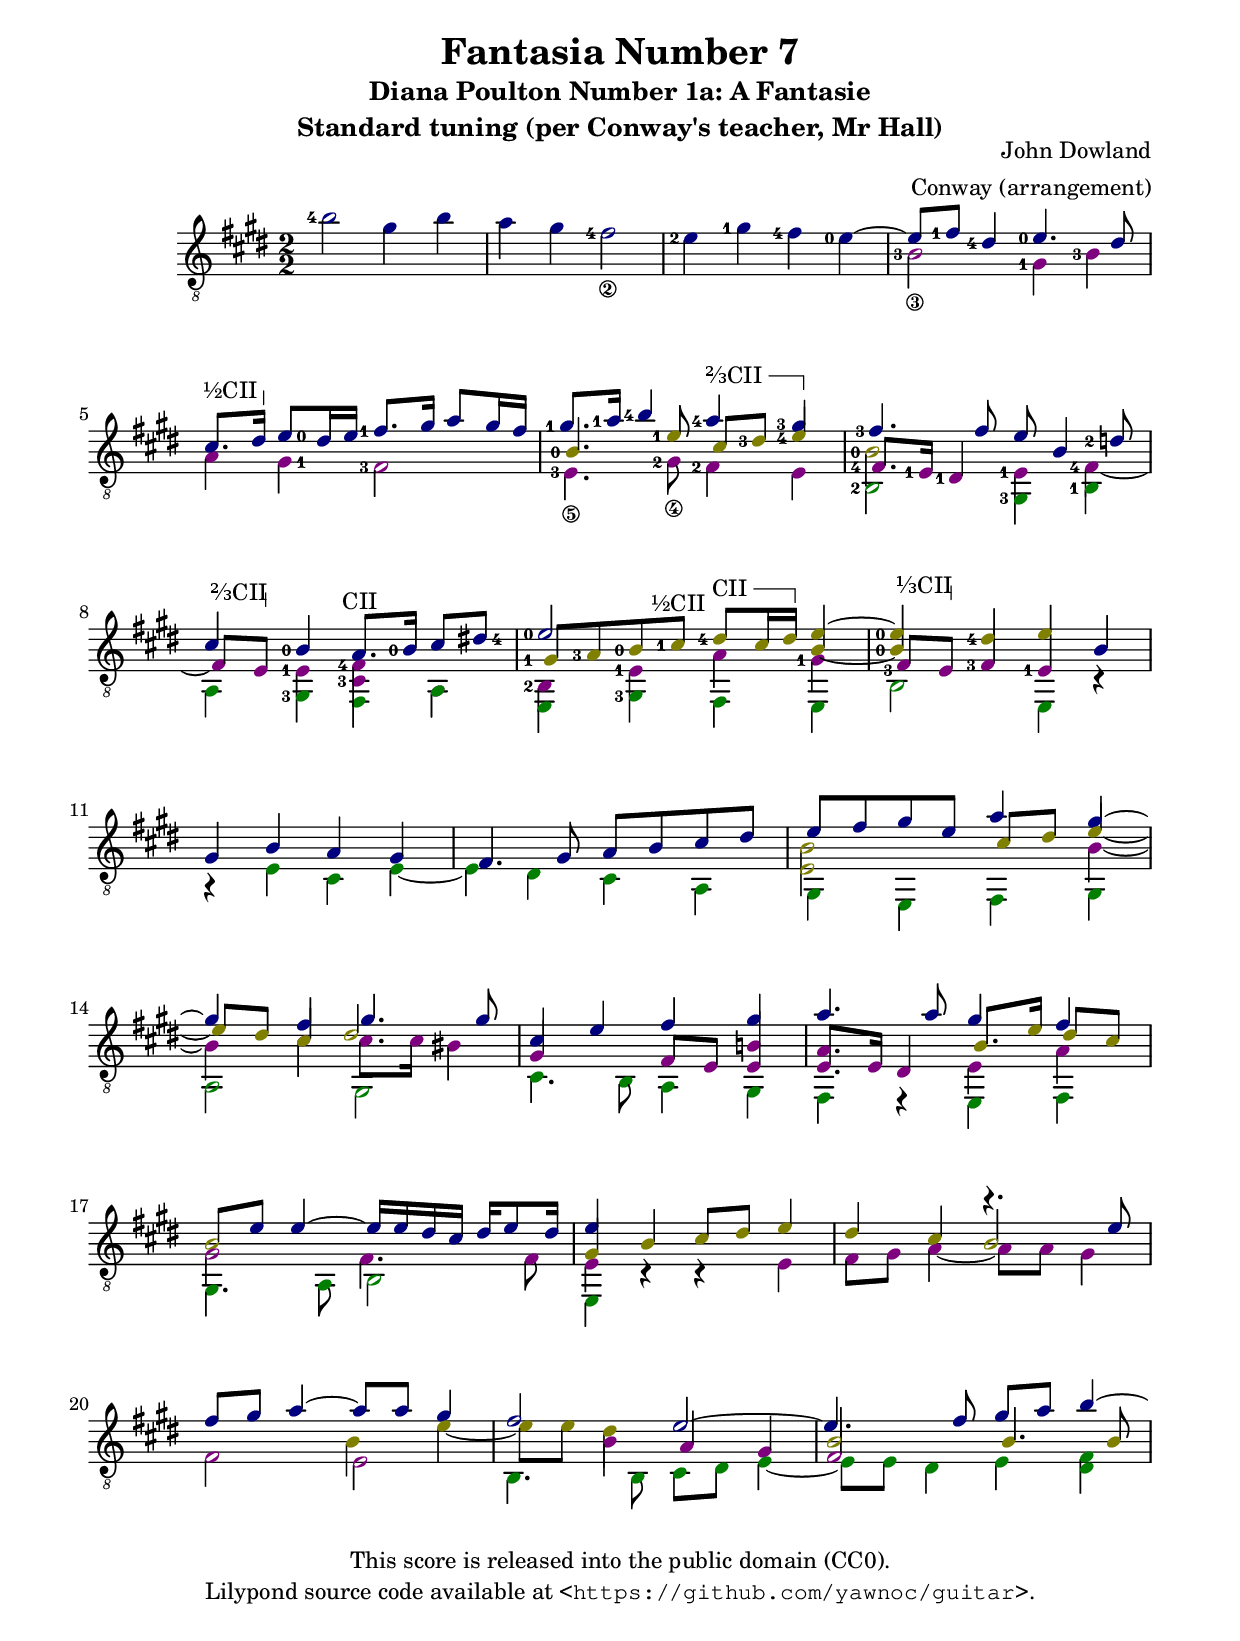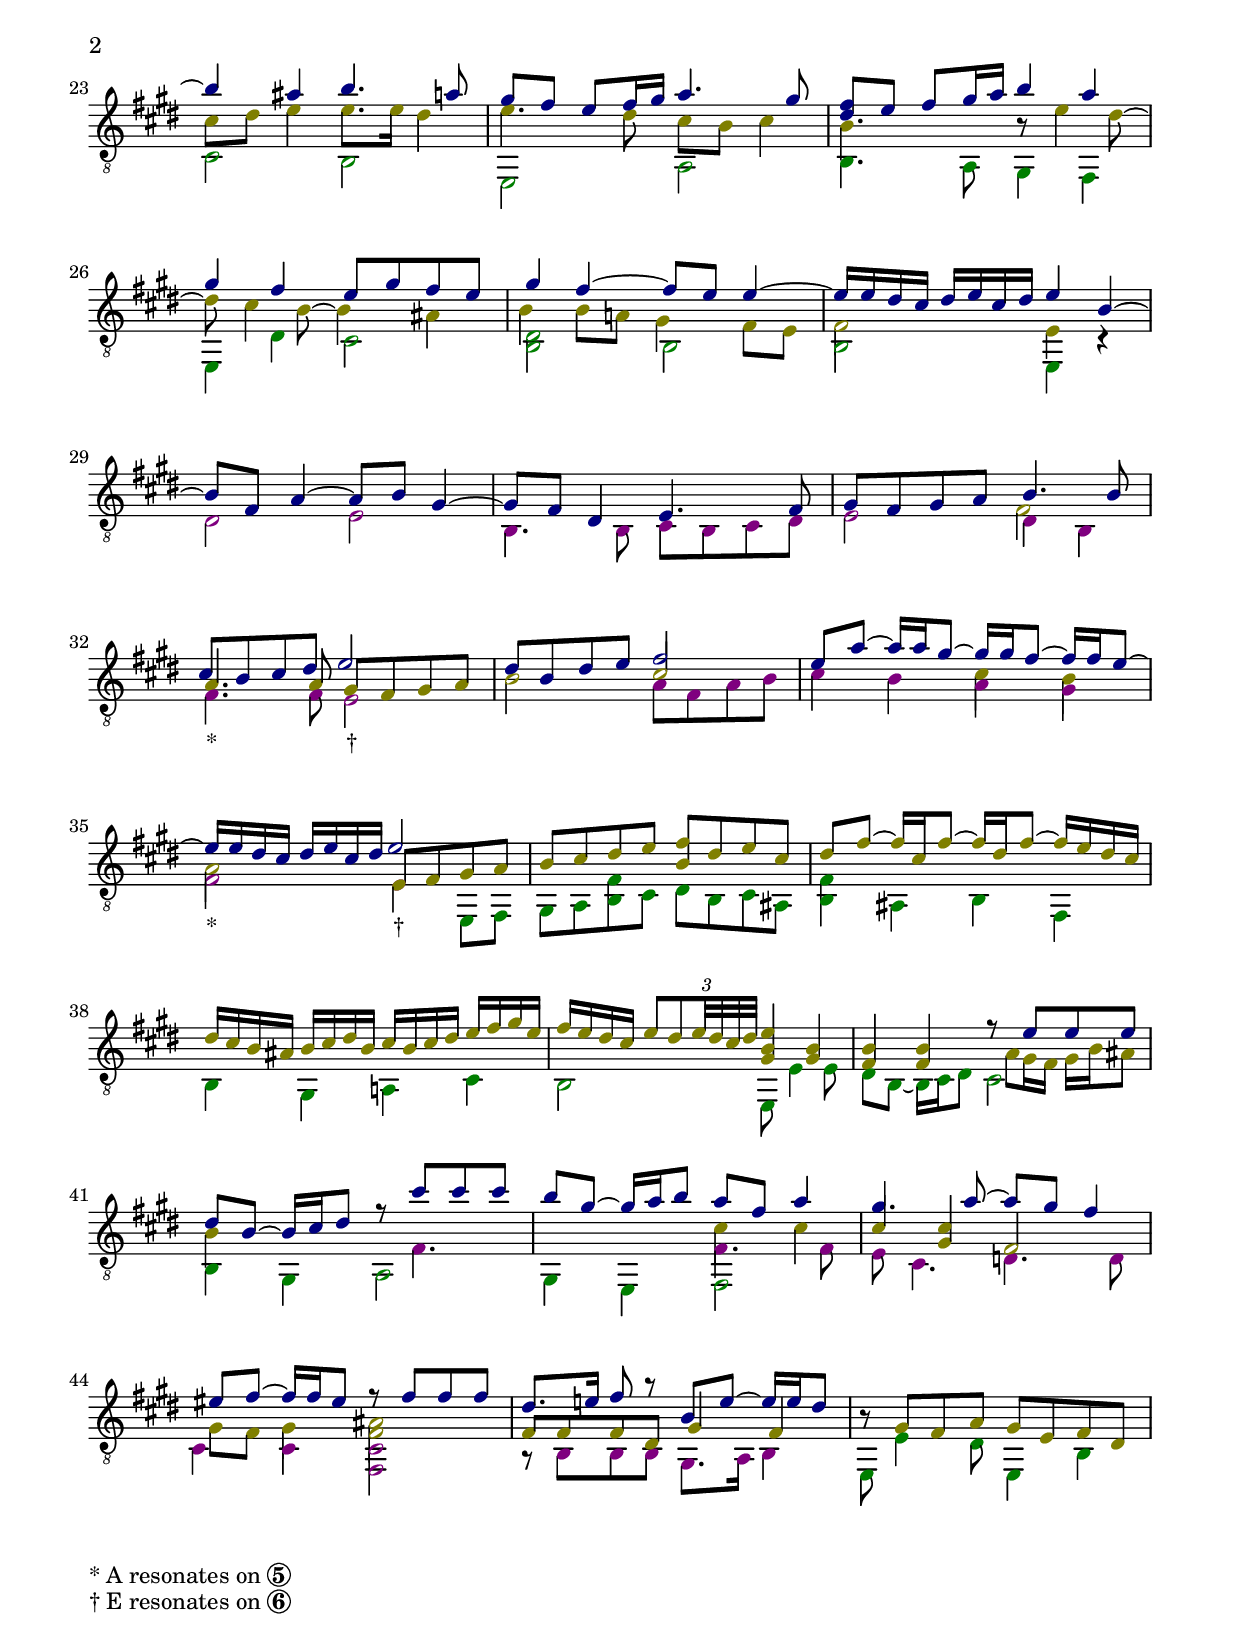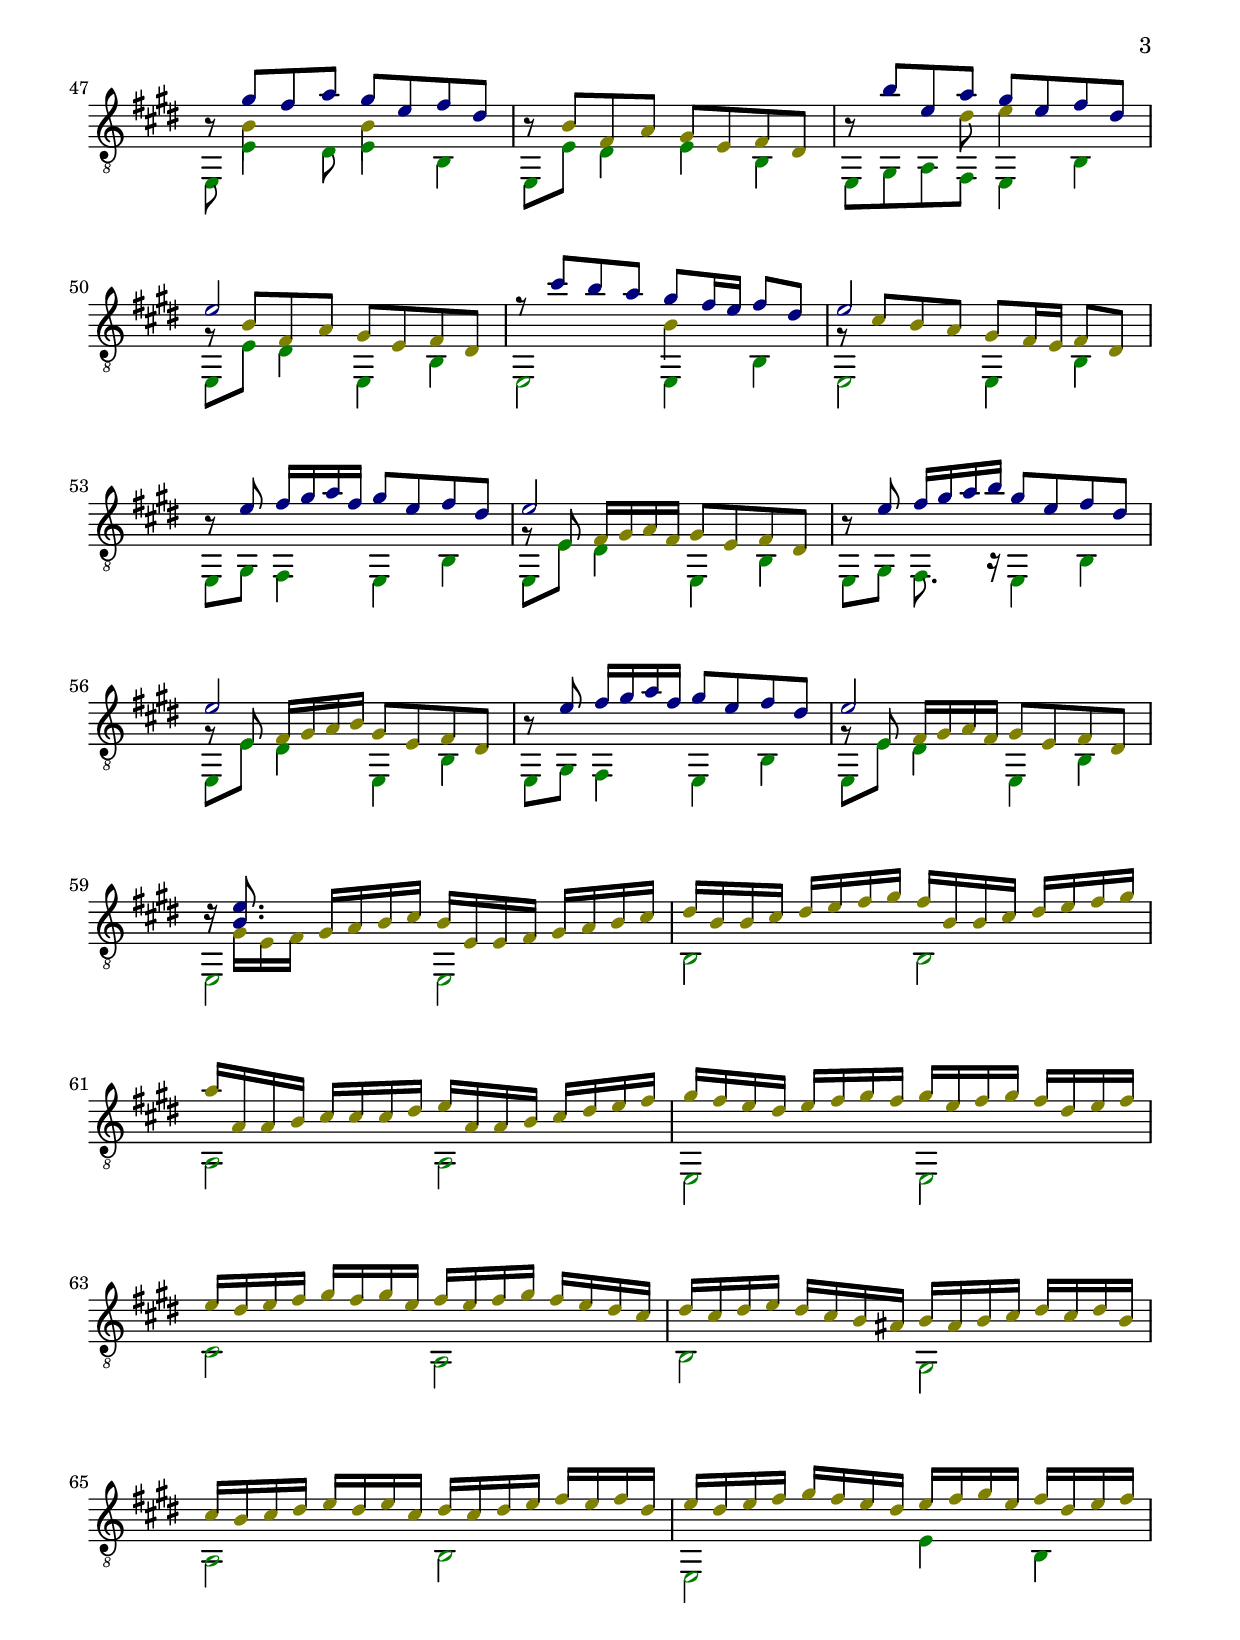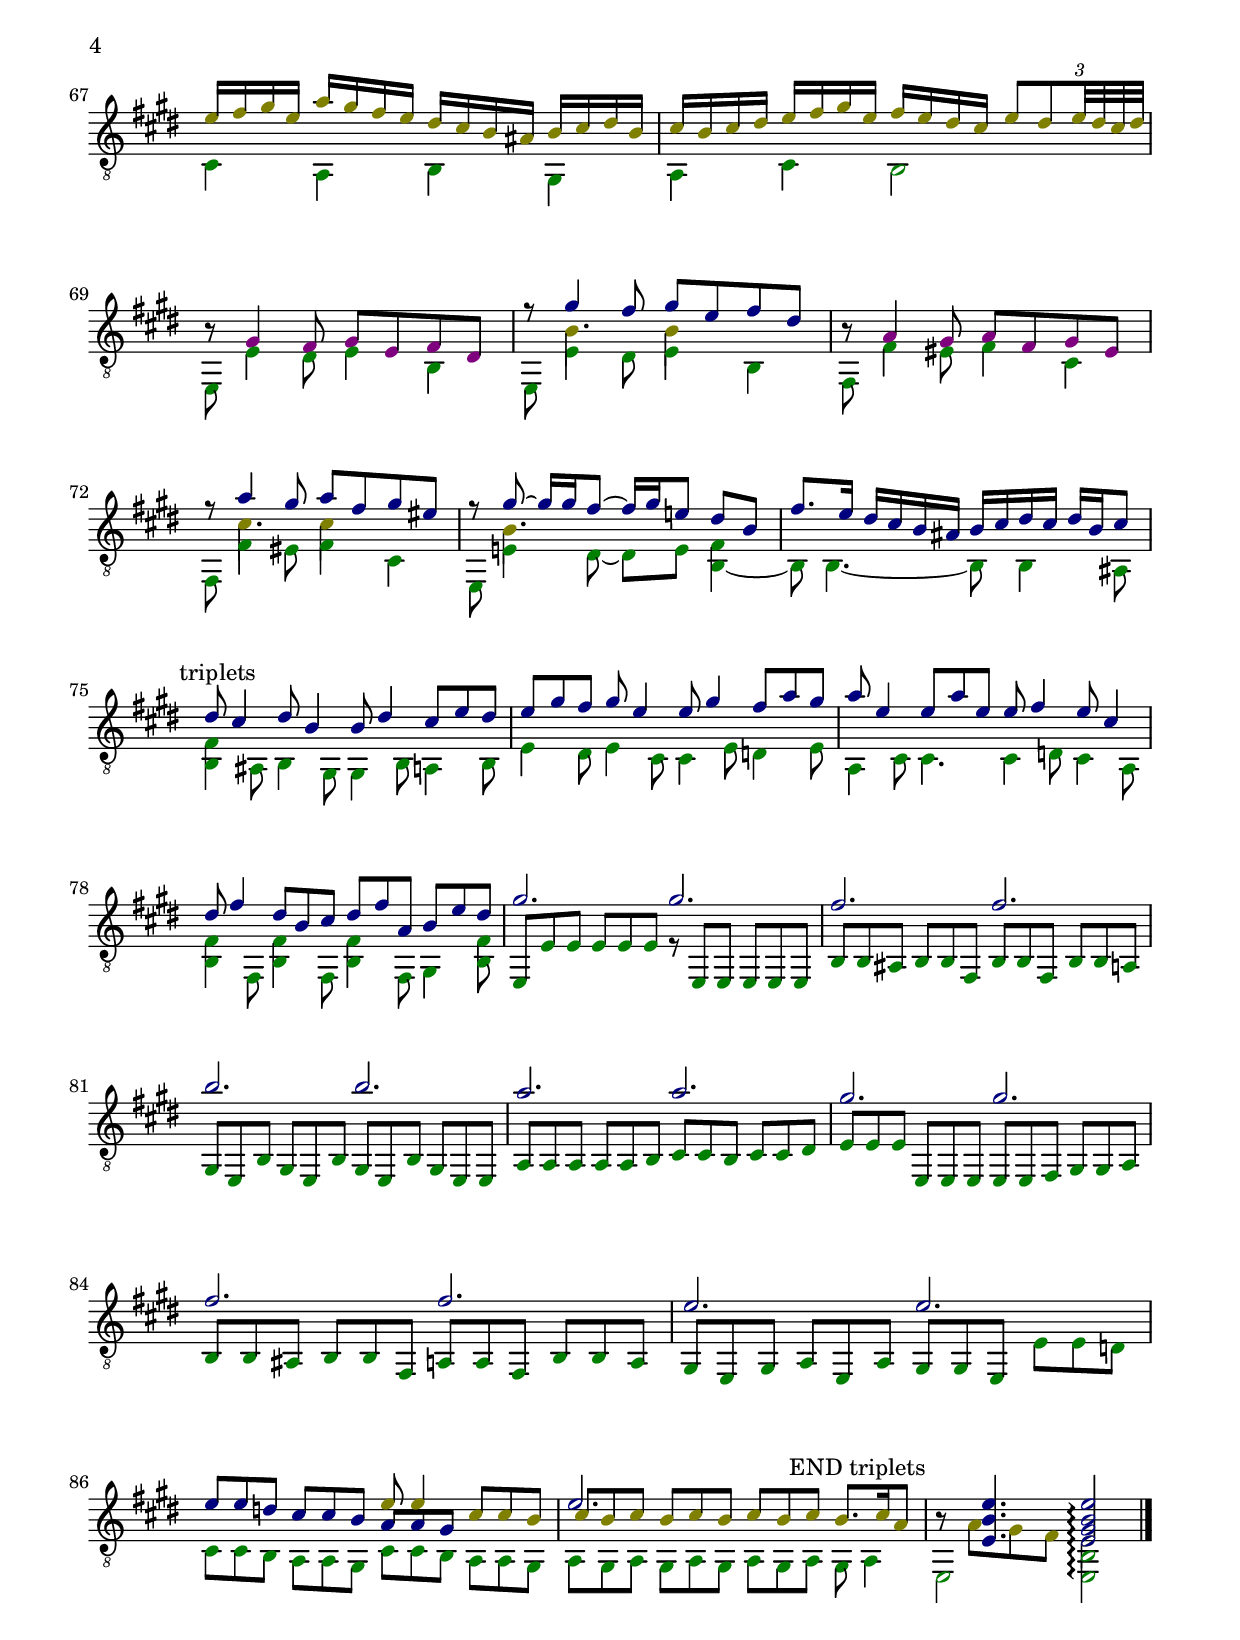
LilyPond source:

\version "2.18.2"


%%%%%%%%%%%%%%%%%%%%%%%%%%%%%%%%%%%%%%%%%%%%%%%%%%%%%%%%%%%%%%%%
% General
%%%%%%%%%%%%%%%%%%%%%%%%%%%%%%%%%%%%%%%%%%%%%%%%%%%%%%%%%%%%%%%%

\paper {
  top-margin = 1.5\cm
  left-margin = 1.5\cm
  right-margin = 1.5\cm
  bottom-margin = 1.5\cm
  ragged-last-bottom = ##f
  footnote-separator-markup = \markup { \vspace #1.5 }
}

globalSettings = {
  \accidentalStyle modern
  \compressFullBarRests
  \mergeDifferentlyHeadedOn
  \mergeDifferentlyDottedOn
  \numericTimeSignature
  \pointAndClickOff
  \override TextScript.extra-offset = #'(0 . 0.7)
  \override Score.FootnoteItem.annotation-line = ##f
}

origin-url = "https://github.com/yawnoc/guitar"

\header {
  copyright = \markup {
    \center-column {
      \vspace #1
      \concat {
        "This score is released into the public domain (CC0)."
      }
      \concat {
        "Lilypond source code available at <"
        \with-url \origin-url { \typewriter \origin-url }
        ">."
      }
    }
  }
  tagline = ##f
}

triplet = #(define-music-function
  (parser location music) (ly:music?)
  #{
    \tuplet 3/2 { $music }
  #}
)

tripletDuple = #(define-music-function
  (parser location music) (ly:music?)
  #{
    \tuplet 6/4 { $music }
  #}
)

overrideBeamedStemLengths = #(define-scheme-function
  (parser location lengths) (list?)
  #{
    \override Stem.details.beamed-lengths = $lengths
  #}
)
revertBeamedStemLengths = { \revert Stem.details.beamed-lengths }

overrideBeamVerticalPositions = #(define-scheme-function
  (parser location positions) (pair?)
  #{
    \override Beam.positions = $positions
  #}
)

%%%%%%%%%%%%%%%%%%%%%%%%%%%%%%%%%%%%%%%%%%%%%%%%%%%%%%%%%%%%%%%%
% Semantic bar lines
%%%%%%%%%%%%%%%%%%%%%%%%%%%%%%%%%%%%%%%%%%%%%%%%%%%%%%%%%%%%%%%%

barLineGoto = { \bar "||" }
barLineKeyChange = { \bar "||" }
barLineEnd = { \bar "|." }

%%%%%%%%%%%%%%%%%%%%%%%%%%%%%%%%%%%%%%%%%%%%%%%%%%%%%%%%%%%%%%%%
% Guitar notation
%%%%%%%%%%%%%%%%%%%%%%%%%%%%%%%%%%%%%%%%%%%%%%%%%%%%%%%%%%%%%%%%

stringNumbersAbove = { \set stringNumberOrientations = #'(up) }
stringNumbersBelow = { \set stringNumberOrientations = #'(down) }

fingeringAbove = { \set fingeringOrientations = #'(up) }
fingeringBelow = { \set fingeringOrientations = #'(down) }
fingeringAleft = { \set fingeringOrientations = #'(left) }
fingeringAright = { \set fingeringOrientations = #'(right) }

startGraceMusic = {
  <>(
  \override Fingering.font-size = -6
}
stopGraceMusic = {
  \revert Fingering.font-size
  <>)
}

overrideHorizontalShift = #(define-scheme-function
  (parser location distance) (number?)
  #{
    \override NoteColumn.force-hshift = $distance
  #}
)
revertHorizontalShift = { \revert NoteColumn.force-hshift }

overrideFingeringExtraOffset = #(define-scheme-function
  (parser location offsetPair) (pair?)
  #{
    \override Fingering.extra-offset = #offsetPair
  #}
)

overrideFingeringPadding = #(define-scheme-function
  (parser location distance) (number?)
  #{
    \override Fingering.padding = $distance
  #}
)

barreSpan = #(define-music-function
  (parser location label offsetPair music)
  (string? (pair? (cons 0 0)) ly:music?)
  (let
    (
      (elements (extract-named-music music '(NoteEvent EventChord)))
    )
    (if
      (pair? elements)
      (let
        (
          (first-element (first elements))
          (last-element (last elements))
        )
        (set!
          (ly:music-property first-element 'articulations)
          (cons
            (make-music 'TextSpanEvent 'span-direction -1)
            (ly:music-property first-element 'articulations)
          )
        )
        (set!
          (ly:music-property last-element 'articulations)
          (cons
            (make-music 'TextSpanEvent 'span-direction 1)
            (ly:music-property last-element 'articulations)
          )
        )
      )
    )
  )
  #{
    \once \override TextSpanner.font-shape = #'upright
    \once \override TextSpanner.style = #'line
    \once \override TextSpanner.extra-offset = #offsetPair
    \once \override TextSpanner.bound-details = #`(
      (left
        (text . ,#{ \markup { \raise #-0.7 { #label \hspace #0.7 }} #})
        (Y . 0)
        (padding . -0.8)
        (attach-dir . -2)
      )
      (right
        (text . ,#{ \markup { \draw-line #'(0 . -1.3) } #}) ;; draw hook
        (Y . 0)
        (padding . -0.5)
        (attach-dir . 2)
      )
    )
    \once \override TextSpanner #'after-line-breaking = #(lambda (grob)
      (let*
        (
          (originalGrob (ly:grob-original grob))
          (splitGrobs (ly:spanner-broken-into originalGrob))
        )
        (if
          (and
            (>= (length splitGrobs) 2)
            (not (eq? (car (last-pair splitGrobs)) grob))
          )
          (begin
            (ly:grob-set-nested-property! grob
              '(bound-details right text)
              #{ \markup { \draw-line #'(0 . 0) } #} ;; suppress draw hook
            )
            (ly:grob-set-property! grob
              'extra-offset
              (cons
                (car offsetPair)
                (+ (cdr offsetPair) 0.7) ;; correction for suppressed hook
              )
            )
            (ly:grob-set-nested-property! grob
              '(bound-details right padding)
              #'-3 ;; increase spanner length
            )
          )
        )
      )
    )
    $music
  #}
)

barre = #(define-scheme-function
  (parser location label) (string?)
  #{
    \markup {
      \center-align {
        \hspace #0.7
        $label
      }
    }
  #}
)

nighNextBarre = {
  \override TextScript.outside-staff-priority = #349 % < 350 (TextSpanner)
}

nudgeNextBarre = #(define-scheme-function
  (parser location distance) (number?)
  #{
    \once \override TextScript.X-offset = $distance
  #}
)

position = #(define-scheme-function
  (parser location label) (string?)
  #{
    \markup {
      \center-align {
        \hspace #0.5
        $label
      }
    }
  #}
)

#(define-markup-command
  (markupString layout properties stringNumber) (markup?)
  (interpret-markup layout properties
    #{
      \markup \circle { \bold #stringNumber }
    #}
  )
)

#(define-markup-command
  (resonatesOn layout properties note stringNumber) (markup? markup?)
  (interpret-markup layout properties
    #{
      \markup { #note "resonates on" \markupString #stringNumber }
    #}
  )
)

%%%%%%%%%%%%%%%%%%%%%%%%%%%%%%%%%%%%%%%%%%%%%%%%%%%%%%%%%%%%%%%%
% Goto statements
%%%%%%%%%%%%%%%%%%%%%%%%%%%%%%%%%%%%%%%%%%%%%%%%%%%%%%%%%%%%%%%%

overrideGotoVisibility = {
  \once \override Score.RehearsalMark #'break-visibility = #'#(#t #t #f)
}

makeGotoMark = #(define-scheme-function
  (parser location label) (string?)
  #{
    \mark \markup { \small \italic $label }
  #}
)

simultaneousMarkSeparator = {
  \cadenzaOn
    s1073741824 % stupid, but works
  \cadenzaOff
}

coda = {
  \overrideGotoVisibility
  \mark \markup { \musicglyph #"scripts.coda" }
}

fine = {
  \overrideGotoVisibility
  \makeGotoMark Fine
}

dcAlCoda = {
  \overrideGotoVisibility
  \makeGotoMark "D.C. al Coda"
}

dcAlFine = {
  \overrideGotoVisibility
  \makeGotoMark "D.C. al Fine"
}

toCoda = {
  \overrideGotoVisibility
  \makeGotoMark "to Coda"
}



\header {
  title = "Fantasia Number 7"
  subtitle = \markup {
    \center-column {
      "Diana Poulton Number 1a: A Fantasie"
      "Standard tuning (per Conway's teacher, Mr Hall)"
    }
  }
  composer = "John Dowland"
  arranger = "Conway (arrangement)"
}


initialSignatures = {
  \clef "treble_8"
  \key e \major
  \time 2/2
  \set Timing.beamExceptions = #'()
  \set Timing.baseMoment = #(ly:make-moment 1/4)
  \set Timing.beatStructure = #'(1 1 1 1)
  \set Timing.beamExceptions = #'(
    (
      end
        .
      (
        ((1 . 8) . (4 4)) ;; quavers by fours
        ((1 . 12) . (3 3 3 3)) ;; anything shorter by beat
      )
    )
  )
  \set Staff.connectArpeggios = ##t
}


markTriplets = #(define-scheme-function
  (parser location alignment text) (number? markup?)
  #{
    \once \override Score.RehearsalMark.self-alignment-X = $alignment
    \mark \markup { \normalsize $text }
  #}
)

bareTuplets = {
  \omit TupletBracket
  \omit TupletNumber
}


highVoiceMusic = {
  
  \override NoteHead.color = #darkblue
  
  % Main theme high
  \barNumberCheck #1
  \relative c'' {
    \fingeringAleft
    \stringNumbersBelow
    \stemDown
    <b-4>2 gis4 b |
    a gis <fis-4 \2>2 |
    <e-2>4 <gis-1> <fis-4> <e-0>~ |
    \stemUp
    e8 <fis-1> <dis-4>4 <e-0>4. dis8 |
    \barreSpan ½CII { cis8. dis16 } \once \fingeringAright <e-0>8 dis16 e
      <fis-1>8. gis16 a8 gis16 fis |
    <gis-1>8. <a-1>16 <b-4>4 <a-4> <gis-3> |
    \once \overrideHorizontalShift #0.3 <fis-3>4. fis8 e8 b4 <d-2>8 |
    cis4 <b-0> a8. <b-0>16 cis8 \once \fingeringAright <dis-4> |
    <e-0>2 s2 |
    s2 s4
  }
  
  % Main theme low
  \barNumberCheck #10
  \relative c' {
    b4 |
    gis b a gis |
    fis4. gis8 a b cis dis |
    e fis gis e a4 gis~ |
    gis
      \shiftOn
        \once \overrideHorizontalShift #0
        fis
      \shiftOff
      \once \overrideHorizontalShift #0.45 gis4. gis8 |
    cis,4 e fis gis |
    a4. a8 gis4 fis |
    b,8 e e4~ e16 e dis cis dis16 e8 dis16 |
    e4
  }
  
  % Tee-tee taa high
  \barNumberCheck #18
  \relative c'' {
    s4 s2 |
    s2 c4.\rest e,8 |
    fis8 gis a4~ a8 a gis4 |
    fis2 e2~ |
    \once \overrideHorizontalShift #-0.25 e4. fis8 gis8 a b4~ |
    b ais b4. a8 |
    gis8 fis e8 fis16 gis a4. gis8 |
    <fis dis>8 e fis8 gis16 a b4 a |
    gis fis e8 gis fis e |
    gis4 fis~ fis8 e e4~ |
    e16 e dis cis dis e cis dis e4
  }
  
  % Tee-tee taa low
  \barNumberCheck #28
  \relative c' {
    b4~ |
    b8 fis a4~ a8 b gis4~ |
    gis8 fis dis4 e4. fis8 |
    gis fis gis a b4. b8 |
    \shiftOn
    \overrideHorizontalShift #-0.45 cis b cis dis e2 |
    \revertHorizontalShift
    dis8 b dis e \once \overrideHorizontalShift #0 fis2 |
    \shiftOff
    e8 a~ a16 a gis8~ gis16 gis fis8~ fis16 fis e8~ |
    e16 e dis cis dis e cis dis
      \shiftOn
        \once \overrideHorizontalShift #-0.3 e2 |
      \shiftOff
  }
  
  % Ascending scale
  \barNumberCheck #36
  {
    s1 * 3 |
    s2
  }
  
  % Tee-tee-tee
  \barNumberCheck #39
  \relative c' {
    s2 |
    s2 r8 e e e |
    dis b~ b16 cis dis8 r8 cis' cis cis |
    b8 gis~ gis16 a b8 a8 fis a4 |
    gis4. a8~ a gis fis4 |
    eis8 fis~ fis16 fis eis8 r8 fis fis fis |
    dis8. e16 fis8 r b,8 e~ e16 e dis8 |
  }
  
  % Majestic theme
  \barNumberCheck #46
  \relative c' {
    s1 |
    b8\rest gis' fis a gis e fis dis |
    s1 |
    b8\rest b' e, a gis e fis dis |
    e2 s2 |
    r8 cis' b a gis8 fis16 e fis8 dis |
    e2 s2 |
    b8\rest e fis16 gis a fis gis8 e fis dis |
    e2 s2 |
    b8\rest e fis16 gis a b gis8 e fis dis |
    e2 s2 |
    b8\rest e fis16 gis a fis gis8 e fis dis |
    e2 s2 |
  }
  
  % Scale runs
  \barNumberCheck #59
  \relative c' {
    d16\rest <e b>8. s4 s2 |
    s1 * 9 |
  }
  
  % Majestic interlude
  \barNumberCheck #69
  \relative c'' {
    s1 |
    r8 gis4 fis8 gis e fis dis |
    s1 |
    r8 a'4 gis8 a fis gis eis |
    r8 gis~ gis16 gis fis8~ fis16 gis e8 dis b |
    fis'8. e16 dis cis b ais
      b16 cis dis cis dis b cis8 |
  }
  
  % Triplet runs
  \barNumberCheck #75
  \markTriplets #-1 "triplets"
  \bareTuplets
  \relative c' {
    \triplet { dis8 cis4 } \triplet { dis8 b4 }
      \triplet { b8 dis4 } \triplet { cis8 e dis } |
    \triplet { e8 gis fis } \triplet { gis8 e4 }
      \triplet { e8 gis4 } \triplet { fis8 a gis } |
    \triplet { a8 e4 } \triplet { e8 a e }
      \triplet { e8 fis4 } \triplet { e8 cis4 } |
    \triplet { dis8 fis4 } \triplet { dis8 b cis }
      \triplet { dis8 fis a, } \triplet { b e dis } |
    \tripletDuple { gis2. } \tripletDuple { gis } |
    \tripletDuple { fis } \tripletDuple { fis } |
    \tripletDuple { b } \tripletDuple { b } |
    \tripletDuple { a } \tripletDuple { a } |
    \tripletDuple { gis } \tripletDuple { gis } |
    \tripletDuple { fis } \tripletDuple { fis } |
    \tripletDuple { e } \tripletDuple { e } |
    \triplet { e8 e d } \triplet { cis cis b }
      \once \overrideBeamVerticalPositions #'(0.75 . 0.75)
      \triplet { a a gis } s4 |
    \tripletDuple { e'2. } s2 |
    \markTriplets #1 "END triplets"
  }
  
  % Finishing chords
  \barNumberCheck #88
  \relative c' {
    b8\rest <e, b' e>4.
      <e gis b e>2 \arpeggio
      \barLineEnd
  }
  
}


lowVoiceMusic = {
  
  \override NoteHead.color = #darkgreen
  
  % Main theme high
  \barNumberCheck #1
  \relative c {
    \fingeringAleft
    s1 * 6 |
    <b-2>2 <gis-3>4 <b-1> |
    a <gis-3> fis^\barre CII a |
    e <gis-3> fis e |
    b'2 e,4
  }
  
  % Main theme low
  \barNumberCheck #10
  \relative c {
    r4 |
    r4 e cis e~ |
    e dis cis a |
    gis e fis gis |
    a2 gis |
    cis4. b8 a4 gis |
    fis r e fis |
    \shiftOn
    \overrideHorizontalShift #0
      gis4.
    \shiftOff
      a8 b2 |
    e,4
  }
  
  % Tee-tee taa high
  \barNumberCheck #18
  \relative c {
    s4 s4 s4 |
    s1 * 2 |
    b4. b8 cis8 dis e4~ |
    \once \overrideHorizontalShift #1 e8 e dis4 e4 <dis fis> |
    cis2 b |
    e, a |
    b4. a8 gis4 fis |
    e dis' cis2 |
    <b dis> b |
    b e,4
  }
  
  % Tee-tee taa low
  \barNumberCheck #28
  \relative c {
    r4 |
    s1 * 6 |
    s2
  }
  
  % Ascending scale
  \barNumberCheck #35
  \relative c, {
    s4 e8 fis |
    gis a <b fis'> cis dis b cis ais |
    <b fis'>4 ais b fis |
    b gis a cis |
    b2
  }
  
  % Tee-tee-tee
  \barNumberCheck #39
  \relative c, {
    e8 e'4 e8 |
    dis8 b~ b16 cis dis8 cis2 |
    b4 gis a2 |
    gis4 e fis2 |
    s1 * 3 |
  }
  
  % Majestic theme
  \barNumberCheck #46
  \relative c, {
    e8 e'4 dis8 e,4 b' |
    e,8 e'4 dis8 e4 b |
    e,8 e' dis4 e b |
    e,8 gis a fis e4 b' |
    e,8 e' dis4 e, b' |
    e,2 e4 b' |
    e,2 e4 b' |
    e,8 gis fis4 e b' |
    e,8 e' dis4 e, b' |
    e,8[ gis] fis8. b16\rest e,4 b' |
    e,8 e' dis4 e, b' |
    e,8 gis fis4 e b' |
    e,8 e' dis4 e, b' |
  }
  
  % Scale runs
  \barNumberCheck #59
  \relative c, {
    e2 e |
    b' b |
    a a |
    e e |
    cis' a |
    b gis |
    a b |
    e, e'4 b |
    cis a b gis |
    a cis b2 |
  }
  
  % Majestic interlude
  \barNumberCheck #69
  \relative c, {
    e8 e'4 dis8 e4 b |
    e,8 e'4 dis8 e4 b |
    fis8 fis'4 eis8 fis4 cis |
    fis,8 fis'4 eis8 fis4 cis |
    e,8 e'4 dis8~ dis e <b~ fis'>4 |
    b8 b4.~ b8 b4 ais8 |
  }
  
  % Triplet runs
  \barNumberCheck #75
  \bareTuplets
  \relative c {
    \triplet { <b fis'>4 ais8 } \triplet { b4 gis8 }
      \triplet { gis4 b8 } \triplet { a4 b8 } |
    \triplet { e4 dis8 } \triplet { e4 cis8 }
      \triplet { cis4 e8 } \triplet { d4 e8 } |
    \triplet { a,4 cis8 } \triplet { cis4. }
      \triplet { cis4 d8 } \triplet { cis4 a8 } |
    \triplet { <b fis'>4 fis8 } \triplet { <b fis'>4 fis8 }
      \triplet { <b fis'>4 fis8 } \triplet { gis4 <b fis'>8 } |
    \shiftOn
    \stemUp
    \triplet { e,8 e' e } \triplet { e e e }
      \triplet { r e, e } \triplet { e e e } |
    \triplet { b' b ais } \triplet { b b fis }
      \triplet { b b fis } \triplet { b b a } |
    \triplet { gis e b' } \triplet { gis e b' }
      \triplet { gis e b' } \triplet { gis e e } |
    \triplet { a a a } \triplet { a a b }
      \triplet { cis cis b } \triplet { cis cis dis } |
    \triplet { e e e } \triplet { e, e e }
      \triplet { e e fis } \triplet { gis gis a } |
    \triplet { b b ais } \triplet { b b fis }
      \triplet { a a fis } \triplet { b b a } |
    \triplet { gis e gis } \triplet { a e a }
      \triplet { gis gis e }
    \stemDown
    \shiftOff
      \triplet { e' e d } |
    \triplet { cis cis b } \triplet { a a gis }
      \triplet { cis cis b } \triplet { a a gis } |
    \triplet { a gis a } \triplet { gis a gis }
      \triplet { a gis a } \triplet { gis8 a4 } |
  }
  
  % Finishing chords
  \barNumberCheck #88
  \relative c, {
    e2 \shiftOn <e b'>2 \arpeggio |
  }
  
}


upperMiddleVoiceMusic = {
  
  \override NoteHead.color = #darkyellow
  
  % Main theme high
  \barNumberCheck #1
  \relative c' {
    \fingeringAleft
    s1 * 5 |
    \once \overrideHorizontalShift #0.4 <b-0>4. <e-1>8
      cis8 <dis-3>
      \once \overrideHorizontalShift #0 <e-4>4 |
    \stemDown
    \once \overrideHorizontalShift #0 <b-0>2 s2 |
    \stemUp
    s1 |
    \nighNextBarre
    \once \overrideFingeringPadding #1
    <gis-1>8 <a-3> <b-0> <cis-1>^\barre ½CII
      \barreSpan CII { <dis-4>8 cis16 \shiftOff dis } <e~ b_~>4 |
    <e-0 b-0> <dis-4> e
    \shiftOn
  }
  
  % Main theme low
  \barNumberCheck #10
  \relative c' {
    s4 |
    s1 * 2 |
    \stemDown
    <b e,>2
    \stemUp
      cis8 dis
      \once \overrideHorizontalShift #0
      \once \override Tie.staff-position = #2.1
      e4_~ |
    e8 dis
      \shiftOff cis4 \shiftOn
      \once \overrideHorizontalShift #-0.75 dis2 |
    s1 |
    s2 \stemUp b8. e16 dis8 cis |
      \shiftOff
      \stemDown
        \once \omit Stem b2
      \stemUp
      \shiftOn
      s2 |
    \once \overrideHorizontalShift #0 gis4
  }
  
  % Tee-tee taa high
  \barNumberCheck #18
  \relative c' {
    b4 cis8 dis e4 |
    dis4 cis b2 |
    \stemDown
    s2 b4 e_~ |
    \once \overrideHorizontalShift #0.9 e8 e
      \once \overrideHorizontalShift #0 dis4 s2 |
    \stemUp
      \shiftOnn
      \once \overrideHorizontalShift #0
        b2
      \shiftOn
      b4. b8 |
    \stemDown
    \overrideHorizontalShift #0
    cis8 dis e4 e8. e16 dis4 |
    e4. dis8
      \once \overrideBeamVerticalPositions #'(-2.4 . -2.6) cis8 b
      cis4 |
    b4. s8 b8\rest e4 dis8~ |
    dis8 cis4 b8~
    \revertHorizontalShift
      b4 ais |
    b4 b8 a gis4 fis8 e |
    \overrideHorizontalShift #0
    fis2 e4
    \revertHorizontalShift
    \stemUp
  }
  
  % Tee-tee taa low
  \barNumberCheck #28
  \relative c {
    s4 |
    s1 * 2 |
    s2 \stemDown fis2 \stemUp |
    \shiftOff
    \footnote "*" #'(0 . -4) \markup { "*" \resonatesOn A 5 }
    a4. a8 gis fis gis a |
    \stemDown b2 \stemUp cis |
    \shiftOn
    s2
      \stemDown
      \overrideHorizontalShift #0
      cis4 b |
    \footnote "*" #'(0 . -4) \markup { }
    a2
      \stemUp
      \revertHorizontalShift
  }
  
  % Ascending scale
  \barNumberCheck #35
  \relative c {
    \shiftOff
    e8 fis gis a |
    b cis dis e <fis b,> dis e cis |
    dis fis~ fis16 cis fis8~ fis16 dis fis8~ fis16 e dis cis |
    dis cis b ais b cis dis b cis b cis dis e fis gis e |
    fis e dis cis \triplet { e8 dis e32 dis cis dis } <e b gis>4
    \shiftOn
  }
  
  % Tee-tee-tee
  \barNumberCheck #39
  \relative c' {
    <b gis>4 |
    <b fis> <b fis>
      \stemDown
      \once \overrideHorizontalShift #1.3
      a8 gis16 fis gis16 b ais8 |
    \once \overrideHorizontalShift #0 b4 s4 s2 |
    s2
      \overrideHorizontalShift #0
      \shiftOnn cis4
      \shiftOn cis |
      \stemUp
    cis <cis gis> fis,2 |
    \shiftOff
    \stemDown
    gis8 fis gis4 <ais fis>2 |
    \stemUp
    \shiftOn
    \once \overrideBeamVerticalPositions #'(0 . 0)
    fis8 fis fis dis
      \revertHorizontalShift
      gis4 fis |
  }
  
  % Majestic theme
  \barNumberCheck #46
  \relative c' {
    b8\rest gis fis a gis e fis dis |
    \overrideHorizontalShift #0
    \stemDown s8 b'4 s8 b4 s4 \stemUp |
    \revertHorizontalShift
    b8\rest b8 fis a gis e fis dis |
    \overrideHorizontalShift #0
    \stemDown s4. dis'8 e4 s4 \stemUp |
    \revertHorizontalShift
    g,8\rest b8 fis a gis e fis dis |
    s2
      \stemDown
        \once \overrideHorizontalShift #0 b'4
      \stemUp
      s4 |
    g8\rest cis b a gis8 fis16 e fis8 dis |
    s1 |
    g8\rest e fis16 gis a fis gis8 e fis dis |
    s1 |
    g8\rest e fis16 gis a b gis8 e fis dis |
    s1 |
    g8\rest e fis16 gis a fis gis8 e fis dis |
  }
  
  % Scale runs
  \barNumberCheck #59
  \relative c' {
    s16 \stemDown gis e fis \stemUp gis a b cis
      b e, e fis gis a b cis |
    dis b b cis dis e fis gis
      fis b, b cis dis e fis gis |
    a a, a b cis cis cis dis
      e a, a b cis dis e fis |
    gis fis e dis e fis gis fis
      gis e fis gis fis dis e fis |
    e dis e fis gis fis gis e
      fis e fis gis fis e dis cis |
    dis cis dis e dis cis b ais
      b ais b cis dis cis dis b |
    cis b cis dis e dis e cis
      dis cis dis e fis e fis dis |
    e dis e fis gis fis e dis
      e fis gis e
      fis dis e fis |
    e fis gis e
      a gis fis e
      dis cis b ais
      b cis dis b |
    cis b cis dis
      e fis gis e
      fis e dis cis
      \triplet { e8 dis e32 dis cis dis } |
  }
  
  % Majestic interlude
  \barNumberCheck #69
  \relative c' {
    \overrideHorizontalShift #0
    \stemDown
    s1 |
    s8 b4. b4 s4 |
    s1 |
    s8 cis4. cis4 s4 |
    s8 b4. s2 |
    s1 |
    \stemUp
    \revertHorizontalShift
  }
  
  % Triplet runs
  \barNumberCheck #75
  \bareTuplets
  \relative c' {
    s1 * 11 |
    s2
      \overrideHorizontalShift #0
      \triplet { e8 e4 }
      \revertHorizontalShift
      \triplet { cis8 cis b } |
    \triplet { cis b cis } \triplet { b cis b }
      \triplet { cis b cis } \triplet { b8. cis16 a8 } |
  }
  
  % Finishing chords
  \barNumberCheck #88
  \relative c' {
    \stemDown
    s8 a gis fis \shiftOff e2 |
  }
  
}


lowerMiddleVoiceMusic = {
  
  \override NoteHead.color = #darkmagenta
  
  % Main theme high
  \barNumberCheck #1
  \relative c' {
    \fingeringAleft
    \stringNumbersBelow
    s1 * 3 |
    \shiftOff
    <b-3 \3>2 <gis-1>4 <b-3> |
    a \once \fingeringAright <gis-1> <fis-3>2 |
    \once \overrideHorizontalShift #0.3 <e-3 \5>4. <gis-2 \4>8
      \barreSpan ⅔CII { <fis-2>4 e } |
    \shiftOn
    \stemUp
    \overrideBeamedStemLengths #'(3)
    \once \overrideFingeringPadding #1
    <fis-4>8. <e-1>16 <dis-1>4 \stemDown
    \revertBeamedStemLengths
      \overrideHorizontalShift #0 <e-1>4 <fis-4>~ |
      \revertHorizontalShift
    \stemUp
    \barreSpan ⅔CII { fis8 e } \stemDown
      \overrideHorizontalShift #0 <e-1>4 <cis-3 fis-4>4 a |
    <b-2> <e-1> a <gis-1> |
      \revertHorizontalShift
    \stemUp
    \once \overrideFingeringExtraOffset #'(0 . -0.5)
    \barreSpan ⅓CII { <fis-3>8 e }
      \overrideHorizontalShift #0 <fis-3>4 <e-1>
      \revertHorizontalShift
    \stemDown
  }
  
  % Main theme low
  \barNumberCheck #10
  \relative c {
    s4 |
    s1 * 2 |
    s2 s4 \overrideHorizontalShift #0 b'4~ |
    b \revertHorizontalShift
      \shiftOff cis \shiftOn
      \once \overrideHorizontalShift #0.3
        cis8. cis16
      bis4 |
    \stemUp
    \once \overrideHorizontalShift #0 gis4 s4
      \once \overrideHorizontalShift #0 fis8 e
      \once \overrideHorizontalShift #0 <e b'>4 |
    \once \overrideHorizontalShift #0 <e a>8. e16 dis4
      \stemDown
      \overrideHorizontalShift #0 e4 a |
      \revertHorizontalShift
    \shiftOnn
      \once \overrideHorizontalShift #0 gis2
    \shiftOn
      fis4. fis8 |
    \once \overrideHorizontalShift #0 e4
  }
  
  % Tee-tee taa high
  \barNumberCheck #18
  \relative c {
    \shiftOff
    r4 r e |
    fis8 gis a4~ a8 a gis4 |
    fis2 e |
    \shiftOnn
    s4 \once \overrideHorizontalShift #0 b'
    \shiftOn
    \stemUp
      a gis |
    \once \overrideHorizontalShift #0 fis2 s2 |
    \stemDown
    s1 * 5 |
    s2 s4
  }
  
  % Tee-tee taa low
  \barNumberCheck #28
  \relative c {
    s4 |
    \shiftOff
    dis2 e |
    b4. b8 cis b cis dis |
    e2 dis4 b |
    fis'4. fis8
      \footnote "†" #'(0 . -2.5) \markup { "†" \resonatesOn E 6 }
      e2 |
    s2 a8 fis a b |
    cis4 b a gis |
    fis2
      \footnote "†" #'(0 . -2.5) \markup { }
      e4
    \shiftOn
  }
  
  % Ascending scale
  \barNumberCheck #35
  {
    s4 |
    s1 * 3 |
    s2
  }
  
  % Tee-tee-tee
  \barNumberCheck #39
  \relative c {
    s2 |
    s1 |
    s2 s8 fis4. |
    s2 \once \overrideHorizontalShift #0 fis4. fis8 |
    e8 cis4. d4. d8 |
    \once \overrideHorizontalShift #-1.3 cis4
    \overrideHorizontalShift #0
    cis <cis fis,>2 |
    \revertHorizontalShift
    r8 b b b gis8. a16 b4 |
  }
  
  % Majestic theme
  \barNumberCheck #46
  {
    s1 * 13 |
  }
  
  % Scale runs
  \barNumberCheck #59
  {
    s1 * 10 |
  }
  
  % Majestic interlude
  \barNumberCheck #69
  \relative c' {
    \stemUp
    b8\rest gis4 fis8 gis e fis dis |
    s1 |
    b'8\rest a4 gis8 a fis gis eis |
    s1 * 3 |
    \stemDown
  }
  
}


allMusic = {
  \new Staff \with {
    midiInstrument = #"acoustic guitar (nylon)"
    \consists "Span_arpeggio_engraver"
  }
  \globalSettings
  \initialSignatures
  <<
    << \highVoiceMusic >>
      \\
    << \lowVoiceMusic >>
      \\
    << \upperMiddleVoiceMusic >>
      \\
    << \lowerMiddleVoiceMusic >>
  >>
}


\score {
  \allMusic
}

\score {
  \allMusic
  \midi { }
}
